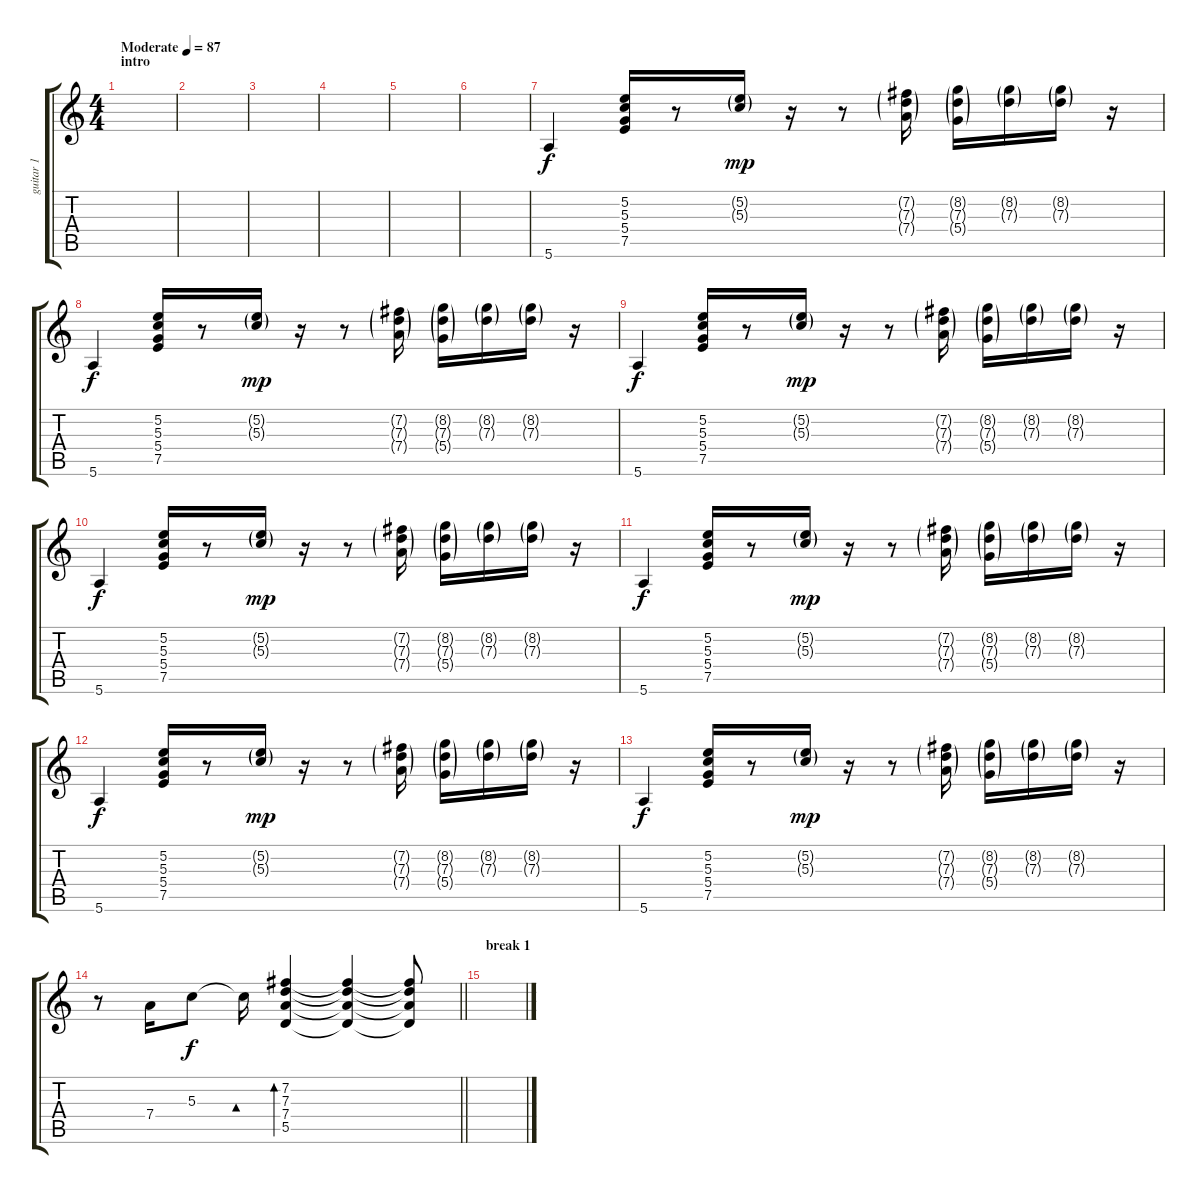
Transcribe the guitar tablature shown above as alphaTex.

\track ("guitar 1" "guitar 1") {instrument acousticguitarsteel}
\staff {score tabs}
\tuning (E4 B3 G3 D3 A2 E2) {hide}
\ts (4 4)
\section ("" "intro")
\tempo (87 "Moderate")
\clef g2
\ks c
|
|
|
|
|
|
5.6.4 (5.2 5.3 5.4 7.5).16 r.8 (5.2{g} 5.3{g}).16{dy mp} r.16 r.8 (7.2{g} 7.3{g} 7.4{g}).16 (8.2{g} 7.3{g} 5.4{g}).16 (8.2{g} 7.3{g}).16 (8.2{g} 7.3{g}).16 r.16 |
5.6.4{dy f} (5.2 5.3 5.4 7.5).16 r.8 (5.2{g} 5.3{g}).16{dy mp} r.16 r.8 (7.2{g} 7.3{g} 7.4{g}).16 (8.2{g} 7.3{g} 5.4{g}).16 (8.2{g} 7.3{g}).16 (8.2{g} 7.3{g}).16 r.16 |
5.6.4{dy f} (5.2 5.3 5.4 7.5).16 r.8 (5.2{g} 5.3{g}).16{dy mp} r.16 r.8 (7.2{g} 7.3{g} 7.4{g}).16 (8.2{g} 7.3{g} 5.4{g}).16 (8.2{g} 7.3{g}).16 (8.2{g} 7.3{g}).16 r.16 |
5.6.4{dy f} (5.2 5.3 5.4 7.5).16 r.8 (5.2{g} 5.3{g}).16{dy mp} r.16 r.8 (7.2{g} 7.3{g} 7.4{g}).16 (8.2{g} 7.3{g} 5.4{g}).16 (8.2{g} 7.3{g}).16 (8.2{g} 7.3{g}).16 r.16 |
5.6.4{dy f} (5.2 5.3 5.4 7.5).16 r.8 (5.2{g} 5.3{g}).16{dy mp} r.16 r.8 (7.2{g} 7.3{g} 7.4{g}).16 (8.2{g} 7.3{g} 5.4{g}).16 (8.2{g} 7.3{g}).16 (8.2{g} 7.3{g}).16 r.16 |
5.6.4{dy f} (5.2 5.3 5.4 7.5).16 r.8 (5.2{g} 5.3{g}).16{dy mp} r.16 r.8 (7.2{g} 7.3{g} 7.4{g}).16 (8.2{g} 7.3{g} 5.4{g}).16 (8.2{g} 7.3{g}).16 (8.2{g} 7.3{g}).16 r.16 |
5.6.4{dy f} (5.2 5.3 5.4 7.5).16 r.8 (5.2{g} 5.3{g}).16{dy mp} r.16 r.8 (7.2{g} 7.3{g} 7.4{g}).16 (8.2{g} 7.3{g} 5.4{g}).16 (8.2{g} 7.3{g}).16 (8.2{g} 7.3{g}).16 r.16 |
\barLineRight lightlight
r.8{balance 0} 7.4.16 5.3.8{dy f} 5.3{t}.16{bd 240} (7.2 7.3 7.4 5.5).4{bd 120 balance 16} (7.2{t} 7.3{t} 7.4{t} 5.5{t}).4 (7.2{t} 7.3{t} 7.4{t} 5.5{t}).8 |
\section ("" "break 1")
